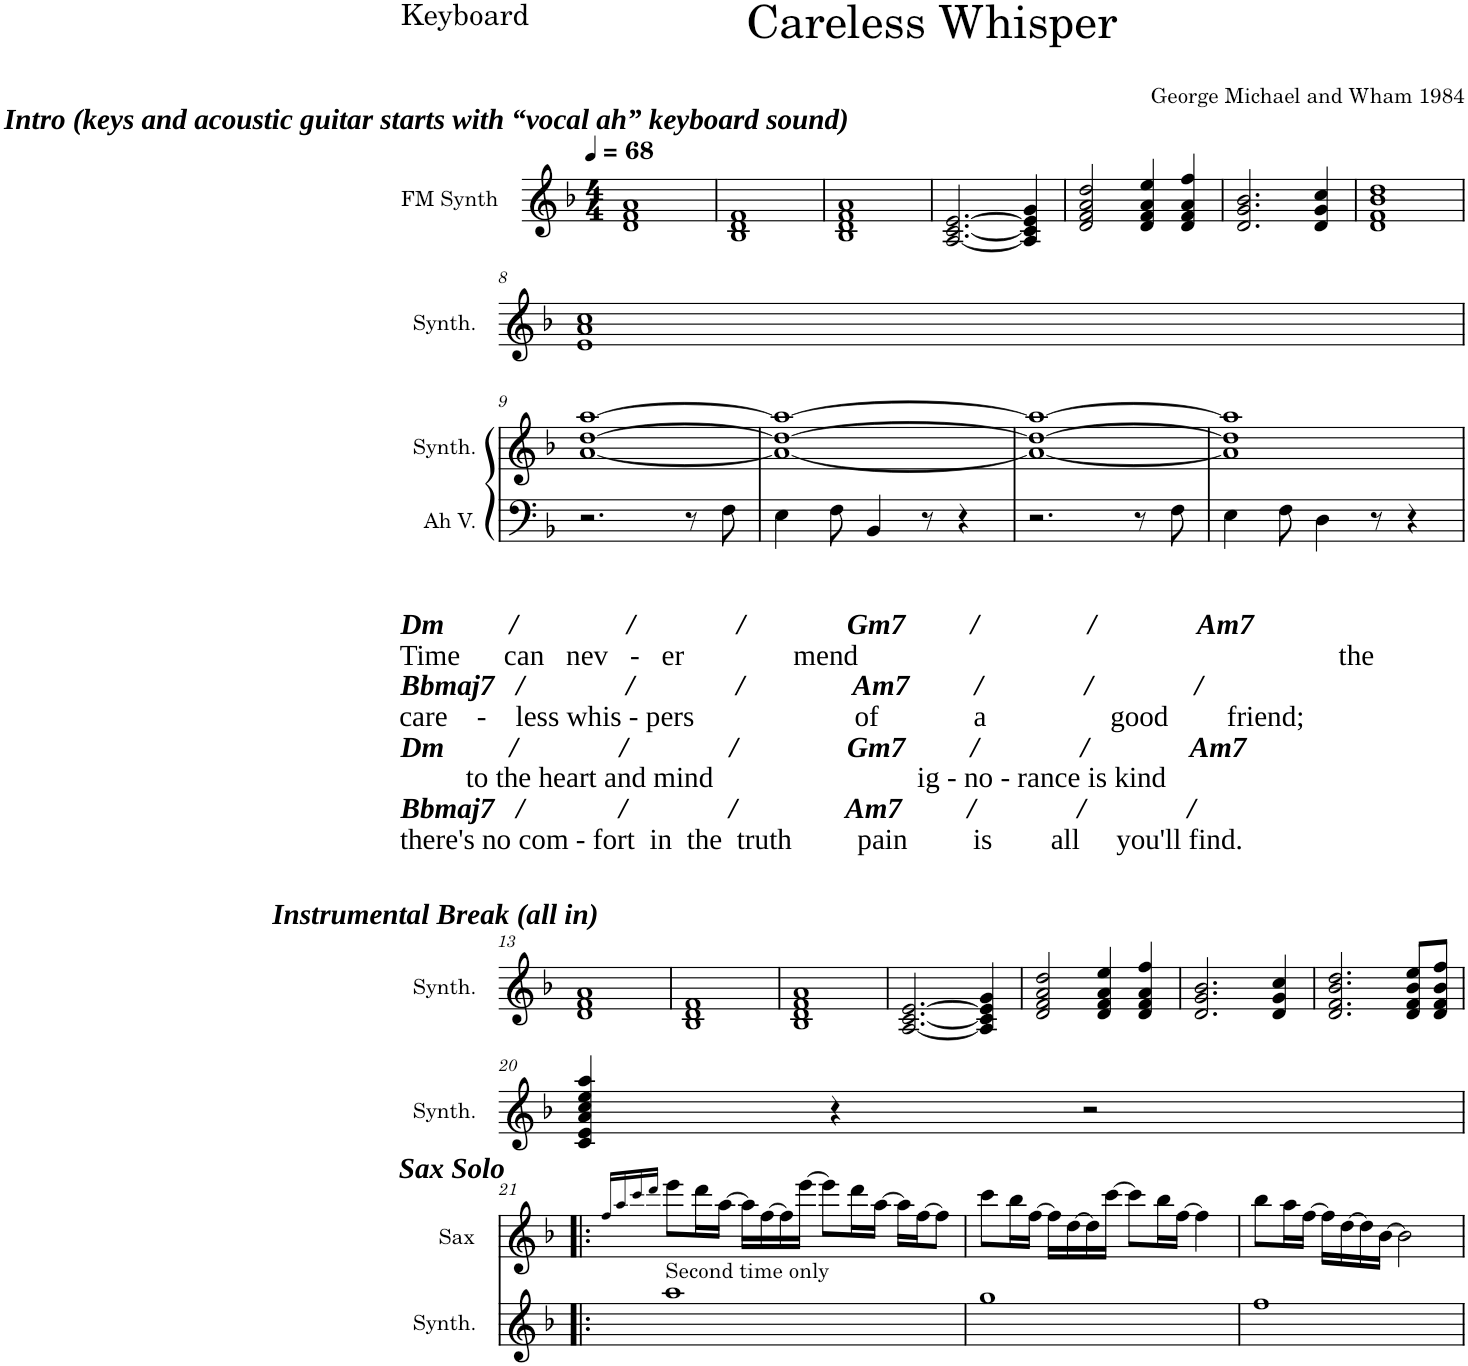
**kern	**kern	**kern	**kern
*part4	*part3	*part2	*part1
*staff4	*staff3	*staff2	*staff1
*I"Ah Voice	*I"FM Synth	*I"Clean Synthesizer	*I"Sax
*I'Ah V.	*I'Synth.	*I'Cl. Syn.	*I'Sax
*stria5	*	*	*
*clefG2	*clefG2	*clefG2	*clefG2
*	*	*	*Trd7c12
*k[b-]	*k[b-]	*k[b-]	*k[b-]
*M4/4	*M4/4	*M4/4	*M4/4
*MM68	*MM68	*MM68	*MM68
!!LO:REH:place=s1:a:Bi:enc=none:fs=14:t=Intro (keys and acoustic guitar starts with “vocal ah” keyboard sound)
=1	=1	=1	=1
1r	1d 1f 1a	1r	1r
=2	=2	=2	=2
1r	1B- 1d 1f	1r	1r
=3	=3	=3	=3
1r	1B- 1d 1f 1a	1r	1r
=4	=4	=4	=4
1r	[2.A/ [2.c/ [2.e/	1r	1r
.	4A/] 4c/] 4e/] 4g/	.	.
=5	=5	=5	=5
1r	2d/ 2f/ 2a/ 2dd/	1r	1r
.	4d/ 4f/ 4a/ 4ee/	.	.
.	4d/ 4f/ 4a/ 4ff/	.	.
=6	=6	=6	=6
1r	2.d/ 2.g/ 2.b-/	1r	1r
.	4d/ 4g/ 4cc/	.	.
=7	=7	=7	=7
1r	1d 1f 1b- 1dd	1r	1r
!!LO:LB:g=z
=8	=8	=8	=8
1r	1e 1a 1cc	1r	1r
!!LO:LB:g=z
=9	=9	=9	=9
*clefF4	*	*	*
2.r	[1a [1dd [1aa	1r	1r
8r	.	.	.
8F\	.	.	.
=10	=10	=10	=10
4E\	1a_ 1dd_ 1aa_	1r	1r
8F\	.	.	.
4BB-/	.	.	.
8r	.	.	.
4r	.	.	.
=11	=11	=11	=11
2.r	1a_ 1dd_ 1aa_	1r	1r
8r	.	.	.
8F\	.	.	.
=12	=12	=12	=12
4E\	1a] 1dd] 1aa]	1r	1r
8F\	.	.	.
4D\	.	.	.
8r	.	.	.
4r	.	.	.
!!LO:LB:g=z
!!LO:REH:place=s1:a:Bi:enc=none:fs=14:t=Instrumental Break (all in)
=13	=13	=13	=13
!	!	!	!LO:TX:a:Bi:t=Dm         /               /              /              Gm7         /               /              Am7
!	!	!	!LO:TX:a:t=Time      can   nev   -   er               mend                                                                  the
!	!	!	!LO:TX:a:Bi:t=Bbmaj7   /              /              /               Am7         /              /              /
!	!	!	!LO:TX:a:t=care    -    less whis - pers                      of             a                 good        friend;
!	!	!	!LO:TX:a:Bi:t=Dm         /              /              /               Gm7         /              /              Am7
!	!	!	!LO:TX:a:t=to the heart and mind                            ig - no - rance is kind
!	!	!	!LO:TX:a:Bi:t=Bbmaj7   /             /              /               Am7         /              /              /
!	!	!	!LO:TX:a:t=there's no com - fort  in  the  truth         pain         is        all     you'll find.
1r	1d 1f 1a	1r	1r
=14	=14	=14	=14
1r	1B- 1d 1f	1r	1r
=15	=15	=15	=15
1r	1B- 1d 1f 1a	1r	1r
=16	=16	=16	=16
1r	[2.A/ [2.c/ [2.e/	1r	1r
.	4A/] 4c/] 4e/] 4g/	.	.
=17	=17	=17	=17
1r	2d/ 2f/ 2a/ 2dd/	1r	1r
.	4d/ 4f/ 4a/ 4ee/	.	.
.	4d/ 4f/ 4a/ 4ff/	.	.
=18	=18	=18	=18
1r	2.d/ 2.g/ 2.b-/	1r	1r
.	4d/ 4g/ 4cc/	.	.
=19	=19	=19	=19
1r	2.d/ 2.f/ 2.b-/ 2.dd/	1r	1r
.	8d/ 8f/ 8b-/ 8ee/L	.	.
.	8d/ 8f/ 8b-/ 8ff/J	.	.
!!LO:LB:g=z
=20	=20	=20	=20
1r	4c/ 4e/ 4a/ 4cc/ 4ee/ 4aa/	1r	1r
.	4r	.	.
.	2r	.	.
!!LO:LB:g=z
!!LO:REH:place=s1:a:Bi:enc=none:fs=14:t=Sax Solo
=21!|:	=21!|:	=21!|:	=21!|:
.	.	.	16qff/LL
.	.	.	16qaa/
.	.	.	16qccc/
.	.	.	16qddd/JJ
!	!LO:TX:a:t=Second time only	!	!
1r	1aa	1r	8eee\L
.	.	.	16ddd\L
.	.	.	[16aa\JJ
.	.	.	16aa\LL]
.	.	.	[16ff\
.	.	.	16ff\]
.	.	.	[16eee\JJ
.	.	.	8eee\L]
.	.	.	16ddd\L
.	.	.	[16aa\JJ
.	.	.	16aa\LL]
.	.	.	[16ff\J
.	.	.	8ff\J]
=22	=22	=22	=22
1r	1gg	1r	8ccc\L
.	.	.	16bb-\L
.	.	.	[16ff\JJ
.	.	.	16ff\LL]
.	.	.	[16dd\
.	.	.	16dd\]
.	.	.	[16ccc\JJ
.	.	.	8ccc\L]
.	.	.	16bb-\L
.	.	.	[16ff\JJ
.	.	.	4ff\]
=23	=23	=23	=23
1r	1ff	1r	8bb-\L
.	.	.	16aa\L
.	.	.	[16ff\JJ
.	.	.	16ff\LL]
.	.	.	[16dd\
.	.	.	16dd\]
.	.	.	[16b-\JJ
.	.	.	2b-\]
=	=	=	=
*-	*-	*-	*-
